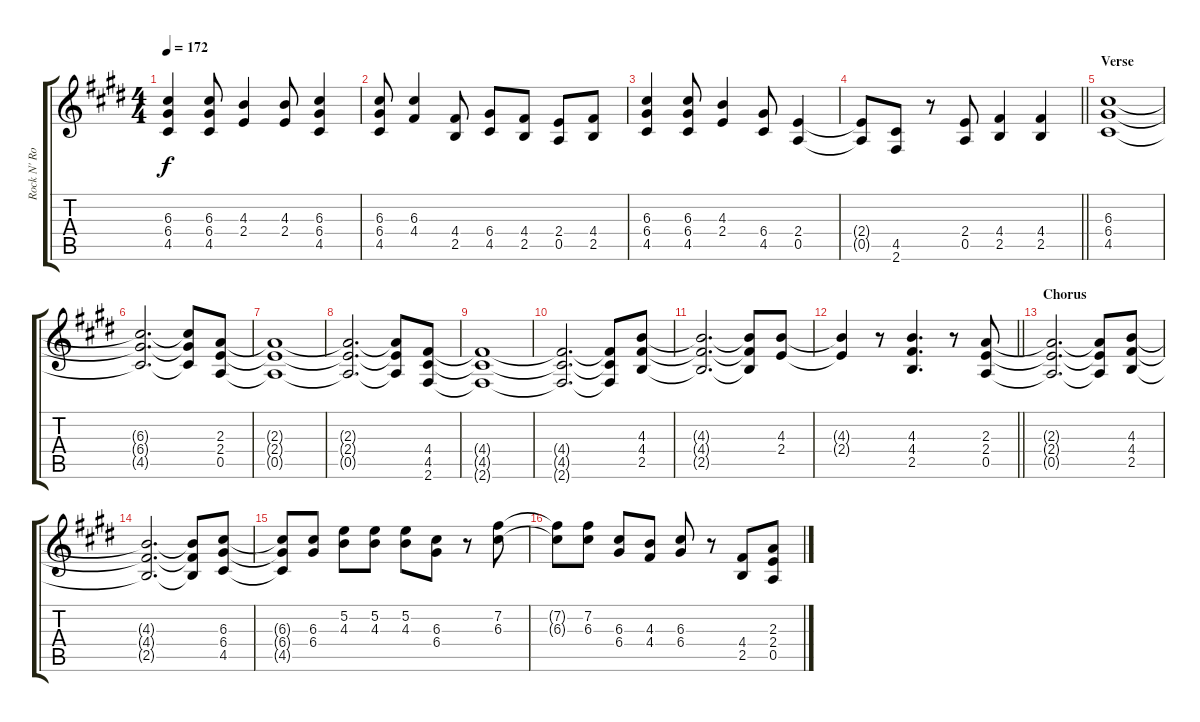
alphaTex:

\track ("Rock N' Rolf" "Rock N' Ro") {instrument distortionguitar}
\staff {score tabs}
\tuning (E4 B3 G3 D3 A2 E2) {hide}
\ts (4 4)
\tempo 172
\clef g2
\ks c#minor
(6.3 6.4 4.5).4{dy f} (6.3 6.4 4.5).8 (4.3 2.4).4 (4.3 2.4).8 (6.3 6.4 4.5).4 |
(6.3 6.4 4.5).8 (6.3 4.4).4 (4.4 2.5).8 (6.4 4.5).8 (4.4 2.5).8 (2.4 0.5).8 (4.4 2.5).8 |
(6.3 6.4 4.5).4 (6.3 6.4 4.5).8 (4.3 2.4).4 (6.4 4.5).8 (2.4 0.5).4 |
\barLineRight lightlight
(2.4{t} 0.5{t}).8 (4.5 2.6).8 r.8 (2.4 0.5).8 (4.4 2.5).4 (4.4 2.5).4 |
\section ("" "Verse")
(6.3 6.4 4.5).1 |
(6.3{t} 6.4{t} 4.5{t}).2{d} (6.3{t} 6.4{t} 4.5{t}).8 (2.3 2.4 0.5).8 |
(2.3{t} 2.4{t} 0.5{t}).1 |
(2.3{t} 2.4{t} 0.5{t}).2{d} (2.3{t} 2.4{t} 0.5{t}).8 (4.4 4.5 2.6).8 |
(4.4{t} 4.5{t} 2.6{t}).1 |
(4.4{t} 4.5{t} 2.6{t}).2{d} (4.4{t} 4.5{t} 2.6{t}).8 (4.3 4.4 2.5).8 |
(4.3{t} 4.4{t} 2.5{t}).2{d} (4.3{t} 4.4{t} 2.5{t}).8 (4.3 2.4).8 |
\barLineRight lightlight
(4.3{t} 2.4{t}).4 r.8 (4.3 4.4 2.5).4{d} r.8 (2.3 2.4 0.5).8 |
\section ("" "Chorus")
(2.3{t} 2.4{t} 0.5{t}).2{d} (2.3{t} 2.4{t} 0.5{t}).8 (4.3 4.4 2.5).8 |
(4.3{t} 4.4{t} 2.5{t}).2{d} (4.3{t} 4.4{t} 2.5{t}).8 (6.3 6.4 4.5).8 |
(6.3{t} 6.4{t} 4.5{t}).8 (6.3 6.4).8 (5.2 4.3).8 (5.2 4.3).8 (5.2 4.3).8 (6.3 6.4).8 r.8 (7.2 6.3).8 |
(7.2{t} 6.3{t}).8 (7.2 6.3).8 (6.3 6.4).8 (4.3 4.4).8 (6.3 6.4).8 r.8 (4.4 2.5).8 (2.3 2.4 0.5).8
